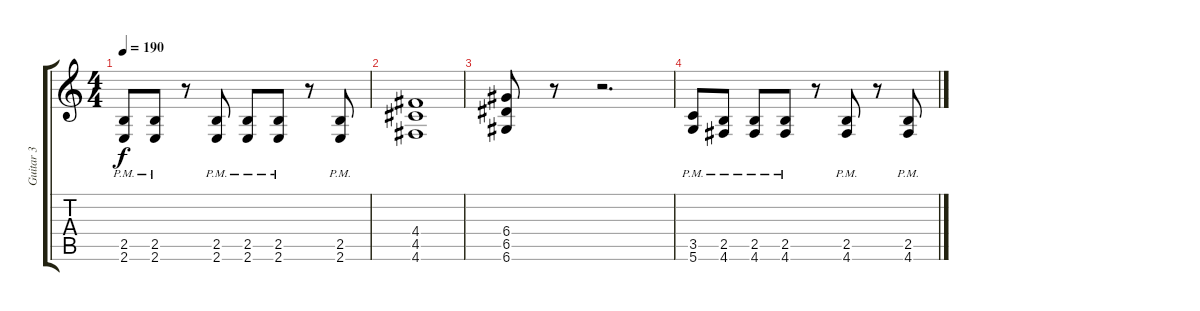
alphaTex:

\track ("Guitar 3" "Guitar 3") {instrument overdrivenguitar}
\staff {score tabs}
\tuning (E4 B3 G3 D3 A2 D2) {hide}
\ts (4 4)
\tempo 190
\clef g2
\ks c
(2.5{pm} 2.6{pm}).8{dy f} (2.5{pm} 2.6{pm}).8 r.8 (2.5{pm} 2.6{pm}).8 (2.5{pm} 2.6{pm}).8 (2.5{pm} 2.6{pm}).8 r.8 (2.5{pm} 2.6{pm}).8 |
(4.4 4.5 4.6).1 |
(6.4 6.5 6.6).8 r.8 r.2{d} |
(3.5{pm} 5.6{pm}).8 (2.5{pm} 4.6{pm}).8 (2.5{pm} 4.6{pm}).8 (2.5{pm} 4.6{pm}).8 r.8 (2.5{pm} 4.6{pm}).8 r.8 (2.5{pm} 4.6{pm}).8
